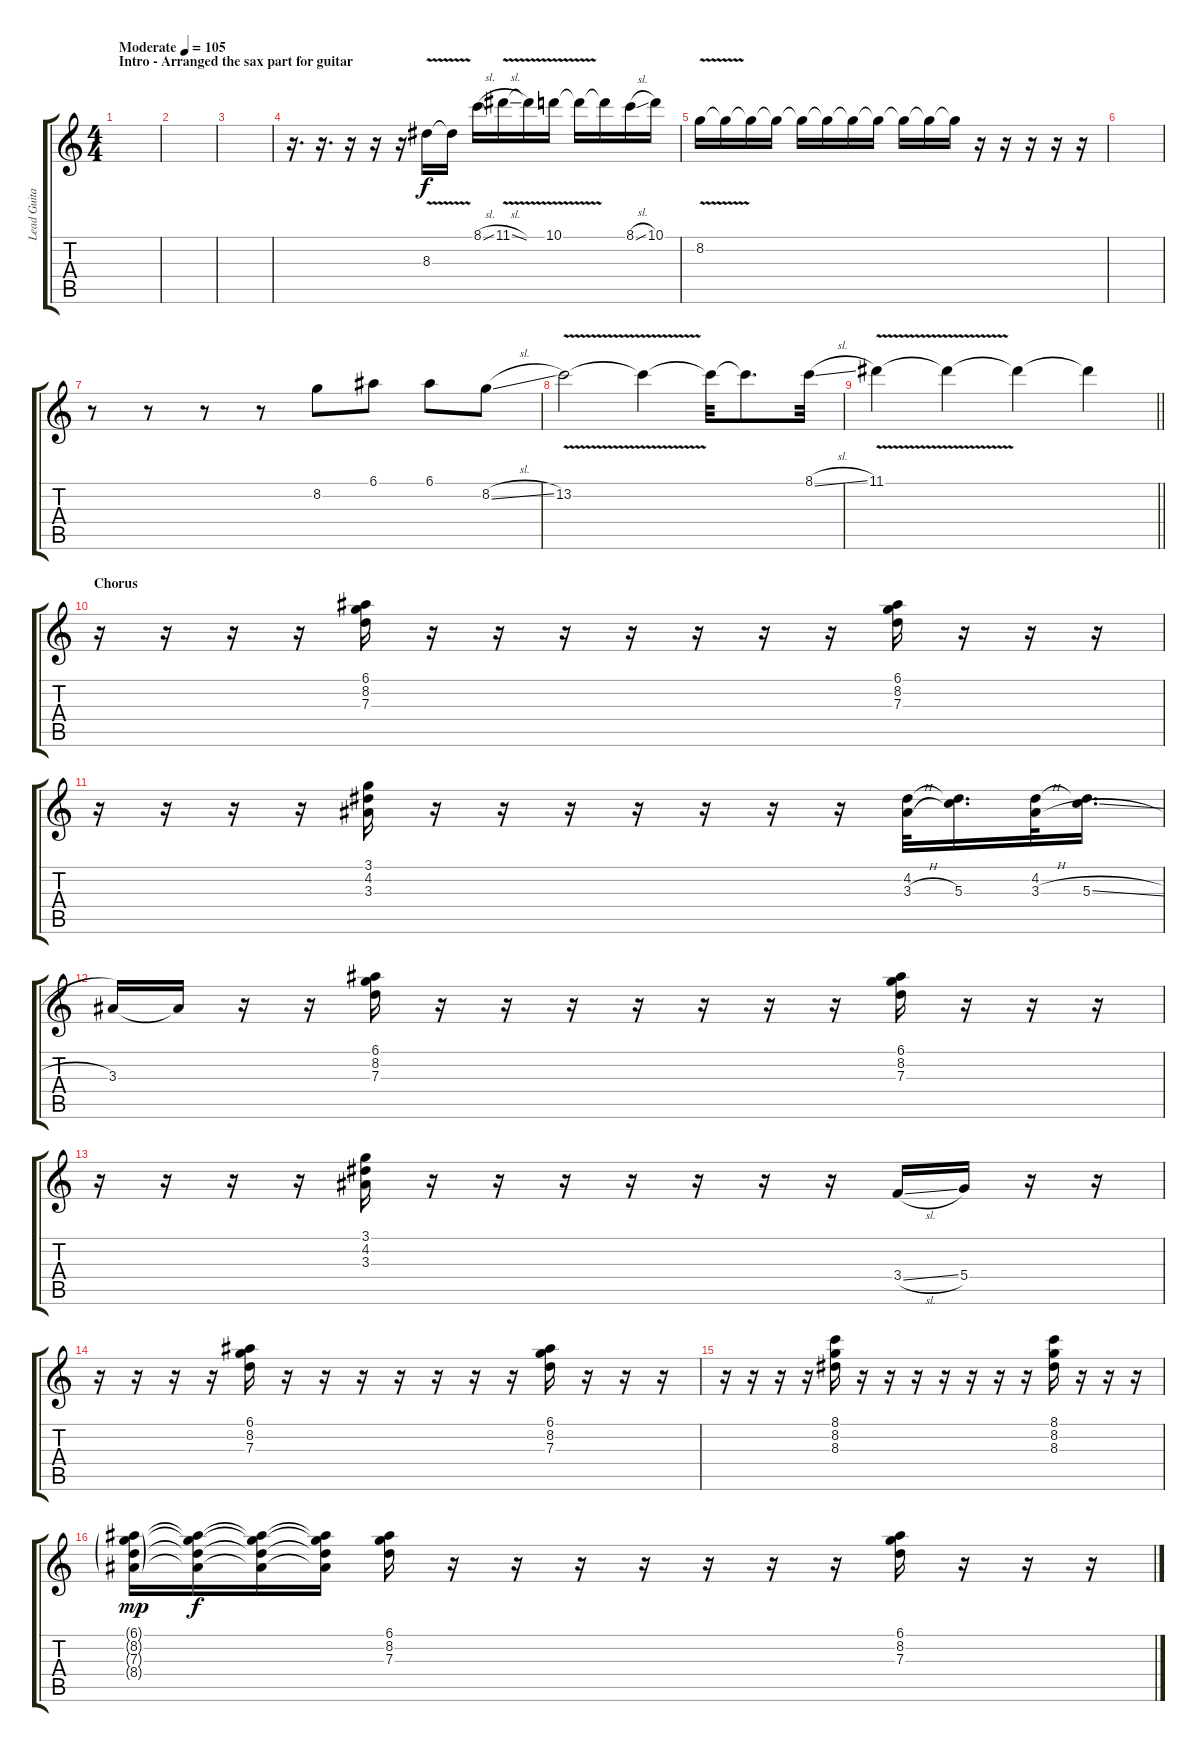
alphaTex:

\track ("Lead Guitar" "Lead Guita") {instrument electricguitarclean}
\staff {score tabs}
\tuning (E4 B3 G3 D3 A2 E2) {hide}
\ts (4 4)
\section ("" "Intro - Arranged the sax part for guitar")
\tempo (105 "Moderate")
\clef g2
\ks c
|
|
|
r.16{d} r.16{d} r.16 r.16 r.16 8.3{v}.16 8.3{t}.16 8.1{sl}.16 11.1{v sl}.16 11.1{t}.16 10.1{v}.16 10.1{t}.16 10.1{t}.16 8.1{sl}.16 10.1.16 |
8.2{v}.16 8.2{t}.16 8.2{t}.16 8.2{t}.16 8.2{t}.16 8.2{t}.16 8.2{t}.16 8.2{t}.16 8.2{t}.16 8.2{t}.16 8.2{t}.16 r.16 r.16 r.16 r.16 r.16 |
|
r.8 r.8 r.8 r.8 8.2.8 6.1.8 6.1.8 8.2{sl}.8 |
13.2{v}.2 13.2{t}.4 13.2{t}.32 13.2{t}.8{d} 8.1{sl}.32 |
\barLineRight lightlight
11.1{v}.4 11.1{t}.4 11.1{t}.4 11.1{t}.4 |
\section ("" "Chorus")
r.16 r.16 r.16 r.16 (6.1 8.2 7.3).16 r.16 r.16 r.16 r.16 r.16 r.16 r.16 (6.1 8.2 7.3).16 r.16 r.16 r.16 |
r.16 r.16 r.16 r.16 (3.1 4.2 3.3).16 r.16 r.16 r.16 r.16 r.16 r.16 r.16 (4.2 3.3{h}).32 (4.2{t} 5.3).16{d} (4.2 3.3{h}).32 (4.2{t} 5.3{sl}).16{d} |
3.3.16 3.3{t}.16 r.16 r.16 (6.1 8.2 7.3).16 r.16 r.16 r.16 r.16 r.16 r.16 r.16 (6.1 8.2 7.3).16 r.16 r.16 r.16 |
r.16 r.16 r.16 r.16 (3.1 4.2 3.3).16 r.16 r.16 r.16 r.16 r.16 r.16 r.16 3.4{sl}.16 5.4.16 r.16 r.16 |
r.16 r.16 r.16 r.16 (6.1 8.2 7.3).16 r.16 r.16 r.16 r.16 r.16 r.16 r.16 (6.1 8.2 7.3).16 r.16 r.16 r.16 |
r.16 r.16 r.16 r.16 (8.1 8.2 8.3).16 r.16 r.16 r.16 r.16 r.16 r.16 r.16 (8.1 8.2 8.3).16 r.16 r.16 r.16 |
(6.1{g} 8.2{g} 7.3{g} 8.4{g}).16{dy mp} (6.1{t} 8.2{t} 7.3{t} 8.4{t}).16{dy f} (6.1{t} 8.2{t} 7.3{t} 8.4{t}).16 (6.1{t} 8.2{t} 7.3{t} 8.4{t}).16 (6.1 8.2 7.3).16 r.16 r.16 r.16 r.16 r.16 r.16 r.16 (6.1 8.2 7.3).16 r.16 r.16 r.16
